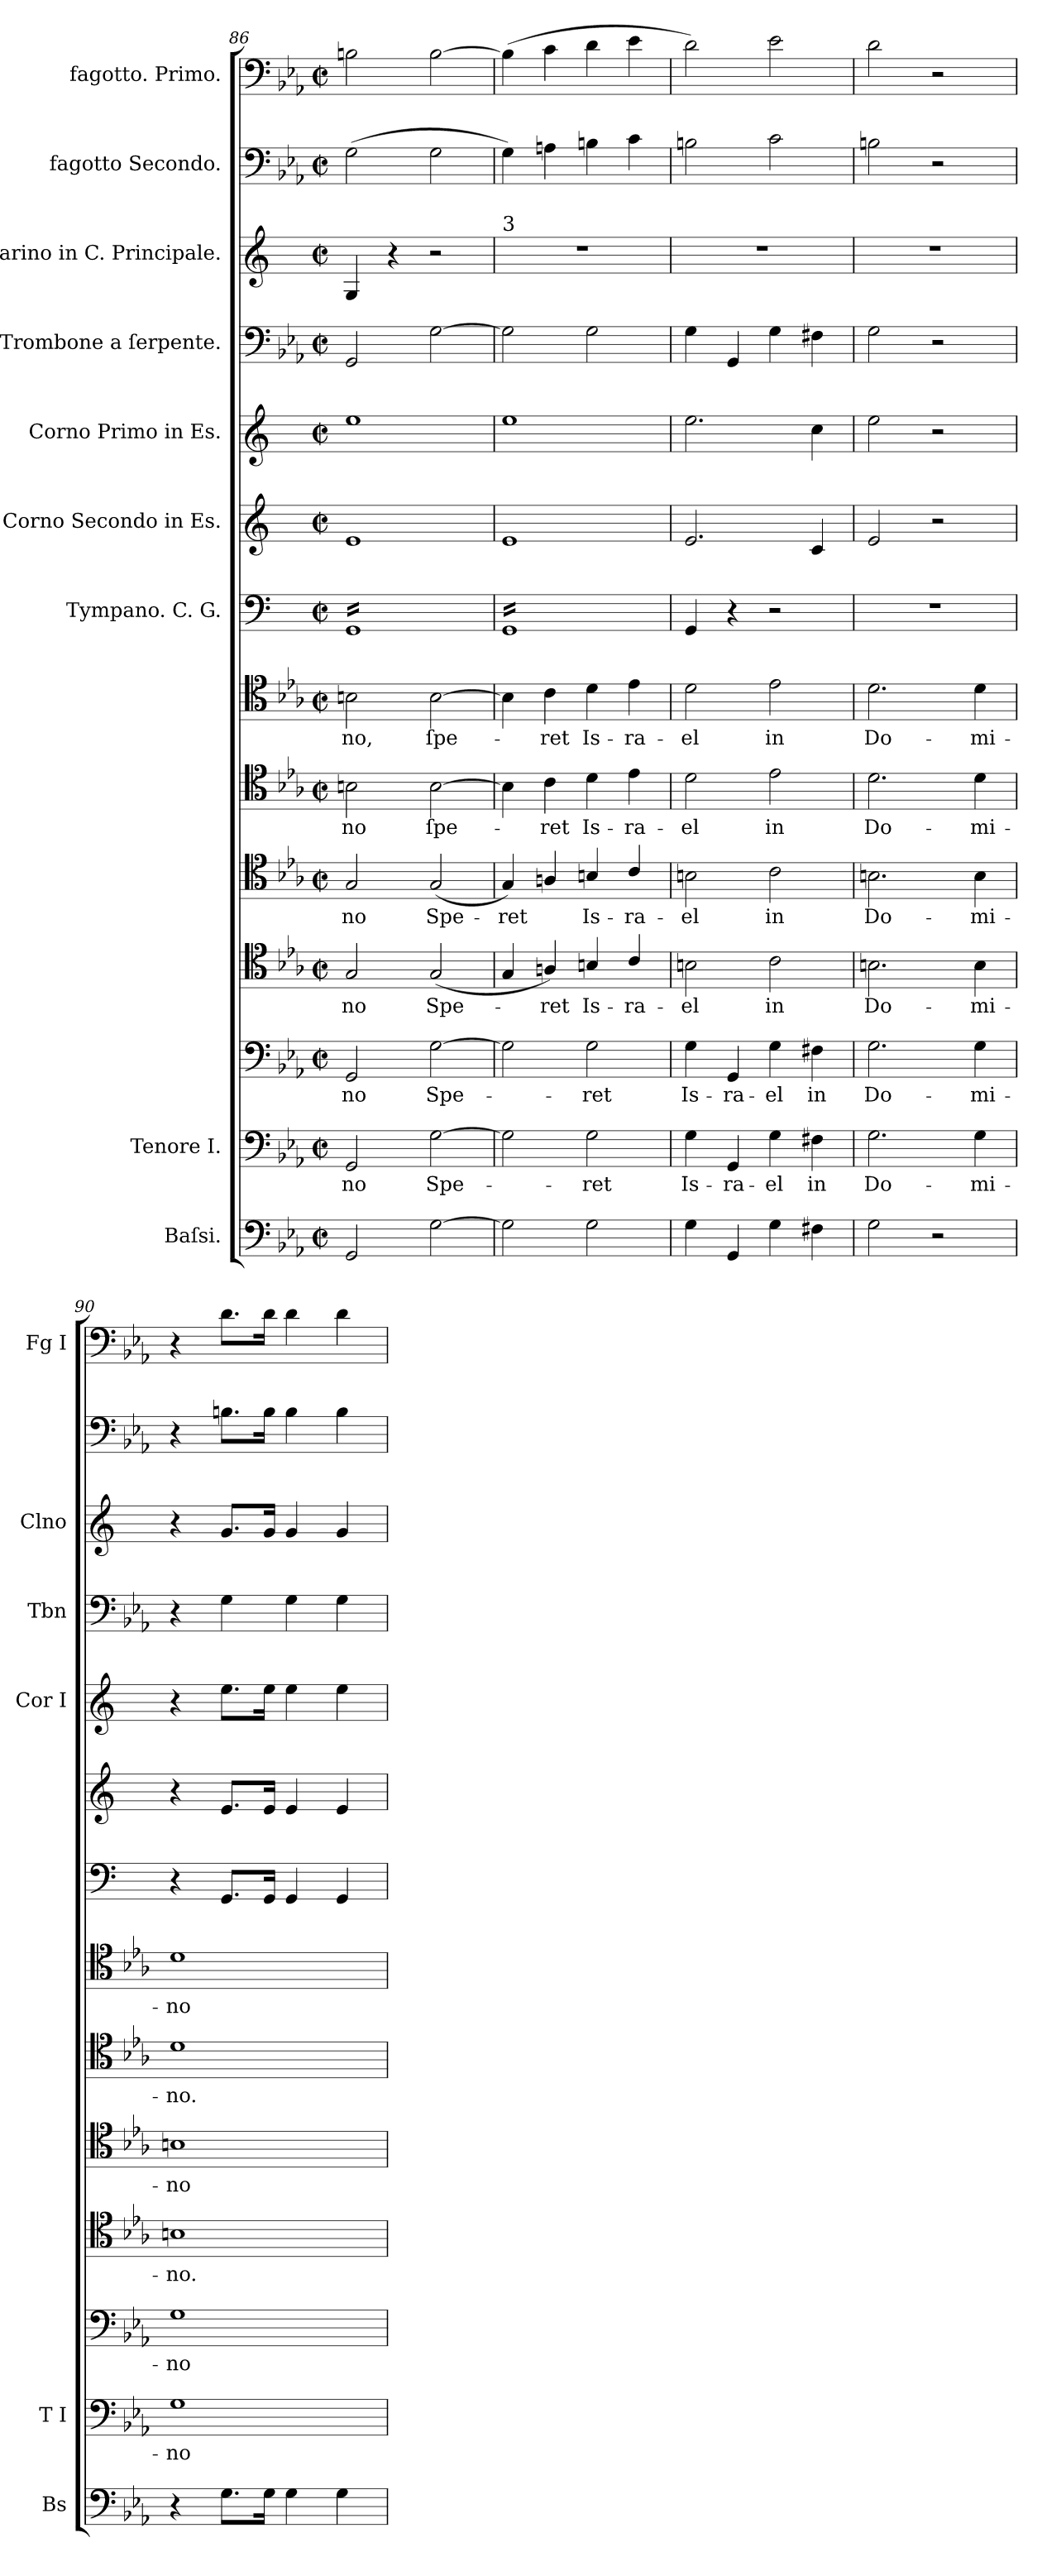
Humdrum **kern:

**kern	**kern	**text	**kern	**text	**kern	**text	**kern	**text	**kern	**text	**kern	**text	**kern	**kern	**kern	**kern	**kern	**kern	**kern
*part9	*part8	*part8	*part8	*part8	*part8	*part8	*part8	*part8	*part8	*part8	*part8	*part8	*part7	*part6	*part5	*part4	*part3	*part2	*part1
*staff14	*staff13	*staff13	*staff12	*staff12	*staff11	*staff11	*staff10	*staff10	*staff9	*staff9	*staff8	*staff8	*staff7	*staff6	*staff5	*staff4	*staff3	*staff2	*staff1
*I"Baſsi.	*I"Tenore I.	*	*	*	*	*	*	*	*	*	*	*	*I"Tympano. C. G.	*I"Corno Secondo in Es.	*I"Corno Primo in Es.	*I"Trombone a ſerpente.	*I"Clarino in C. Principale.	*I"fagotto Secondo.	*I"fagotto. Primo.
*I'Bs	*I'T I	*	*	*	*	*	*	*	*	*	*	*	*	*	*I'Cor I	*I'Tbn	*I'Clno	*	*I'Fg I
*clefF4	*clefF4	*	*clefF4	*	*clefC4	*	*clefC4	*	*clefC4	*	*clefC4	*	*clefF4	*clefG2	*clefG2	*clefF4	*clefG2	*clefF4	*clefF4
*	*	*	*	*	*	*	*	*	*	*	*	*	*	*ITrd5c9	*ITrd5c9	*	*	*	*
*k[b-e-a-]	*k[b-e-a-]	*	*k[b-e-a-]	*	*k[b-e-a-]	*	*k[b-e-a-]	*	*k[b-e-a-]	*	*k[b-e-a-]	*	*k[]	*k[b-e-a-]	*k[b-e-a-]	*k[b-e-a-]	*k[]	*k[b-e-a-]	*k[b-e-a-]
*c:	*c:	*	*c:	*	*c:	*	*c:	*	*c:	*	*c:	*	*	*c:	*c:	*c:	*	*c:	*c:
*M2/2	*M2/2	*	*M2/2	*	*M2/2	*	*M2/2	*	*M2/2	*	*M2/2	*	*M2/2	*M2/2	*M2/2	*M2/2	*M2/2	*M2/2	*M2/2
*met(c|)	*met(c|)	*	*met(c|)	*	*met(c|)	*	*met(c|)	*	*met(c|)	*	*met(c|)	*	*met(c|)	*met(c|)	*met(c|)	*met(c|)	*met(c|)	*met(c|)	*met(c|)
=86	=86	=86	=86	=86	=86	=86	=86	=86	=86	=86	=86	=86	=86	=86	=86	=86	=86	=86	=86
*	*	*	*	*	*	*	*	*	*	*	*	*	*tremolo	*	*	*	*	*	*
2GG/	2GG/	-no	2GG/	-no	2G/	-no	2G/	-no	2Bn\	-no	2Bn\	-no,	16GG/LL	1G/	1g/	2GG/	4G/	(>2G\	2Bn\
.	.	.	.	.	.	.	.	.	.	.	.	.	16GG/	.	.	.	.	.	.
.	.	.	.	.	.	.	.	.	.	.	.	.	16GG/	.	.	.	.	.	.
.	.	.	.	.	.	.	.	.	.	.	.	.	16GG/	.	.	.	.	.	.
.	.	.	.	.	.	.	.	.	.	.	.	.	16GG/	.	.	.	4r	.	.
.	.	.	.	.	.	.	.	.	.	.	.	.	16GG/	.	.	.	.	.	.
.	.	.	.	.	.	.	.	.	.	.	.	.	16GG/	.	.	.	.	.	.
.	.	.	.	.	.	.	.	.	.	.	.	.	16GG/	.	.	.	.	.	.
[2G\	[2G\	Spe-	[2G\	Spe-	(<2G/	Spe-	(<2G/	Spe-	[2B\	ſpe-	[2B\	ſpe-	16GG/	.	.	[2G\	2r	2G\	[2B\
.	.	.	.	.	.	.	.	.	.	.	.	.	16GG/	.	.	.	.	.	.
.	.	.	.	.	.	.	.	.	.	.	.	.	16GG/	.	.	.	.	.	.
.	.	.	.	.	.	.	.	.	.	.	.	.	16GG/	.	.	.	.	.	.
.	.	.	.	.	.	.	.	.	.	.	.	.	16GG/	.	.	.	.	.	.
.	.	.	.	.	.	.	.	.	.	.	.	.	16GG/	.	.	.	.	.	.
.	.	.	.	.	.	.	.	.	.	.	.	.	16GG/	.	.	.	.	.	.
.	.	.	.	.	.	.	.	.	.	.	.	.	16GG/JJ	.	.	.	.	.	.
=87	=87	=87	=87	=87	=87	=87	=87	=87	=87	=87	=87	=87	=87	=87	=87	=87	=87	=87	=87
!	!	!	!	!	!	!	!	!	!	!	!	!	!	!	!	!	!LO:TX:a:t=3	!	!
2G\]	2G\]	.	2G\]	.	4G/	.	4G/)	-ret	4B\]	.	4B\]	.	16GG/LL	1G/	1g/	2G\]	1r	4G\)	(>4Bn\]
.	.	.	.	.	.	.	.	.	.	.	.	.	16GG/	.	.	.	.	.	.
.	.	.	.	.	.	.	.	.	.	.	.	.	16GG/	.	.	.	.	.	.
.	.	.	.	.	.	.	.	.	.	.	.	.	16GG/	.	.	.	.	.	.
.	.	.	.	.	4An/)	-ret	4An/	.	4c\	-ret	4c\	-ret	16GG/	.	.	.	.	4An\	4c\
.	.	.	.	.	.	.	.	.	.	.	.	.	16GG/	.	.	.	.	.	.
.	.	.	.	.	.	.	.	.	.	.	.	.	16GG/	.	.	.	.	.	.
.	.	.	.	.	.	.	.	.	.	.	.	.	16GG/	.	.	.	.	.	.
2G\	2G\	-ret	2G\	-ret	4Bn/	Is-	4Bn/	Is-	4d\	Is-	4d\	Is-	16GG/	.	.	2G\	.	4Bn\	4d\
.	.	.	.	.	.	.	.	.	.	.	.	.	16GG/	.	.	.	.	.	.
.	.	.	.	.	.	.	.	.	.	.	.	.	16GG/	.	.	.	.	.	.
.	.	.	.	.	.	.	.	.	.	.	.	.	16GG/	.	.	.	.	.	.
.	.	.	.	.	4c/	-ra-	4c/	-ra-	4e-\	-ra-	4e-\	-ra-	16GG/	.	.	.	.	4c\	4e-\
.	.	.	.	.	.	.	.	.	.	.	.	.	16GG/	.	.	.	.	.	.
.	.	.	.	.	.	.	.	.	.	.	.	.	16GG/	.	.	.	.	.	.
.	.	.	.	.	.	.	.	.	.	.	.	.	16GG/JJ	.	.	.	.	.	.
*	*	*	*	*	*	*	*	*	*	*	*	*	*Xtremolo	*	*	*	*	*	*
=88	=88	=88	=88	=88	=88	=88	=88	=88	=88	=88	=88	=88	=88	=88	=88	=88	=88	=88	=88
4G\	4G\	Is-	4G\	Is-	2Bn\	-el	2Bn\	-el	2d\	-el	2d\	-el	4GG/	2.G/	2.g\	4G\	1r	2Bn\	2d\)
4GG/	4GG/	-ra-	4GG/	-ra-	.	.	.	.	.	.	.	.	4r	.	.	4GG/	.	.	.
4G\	4G\	-el	4G\	-el	2c\	in	2c\	in	2e-\	in	2e-\	in	2r	.	.	4G\	.	2c\	2e-\
4F#X\	4F#X\	in	4F#X\	in	.	.	.	.	.	.	.	.	.	4E-	4e-\	4F#X\	.	.	.
=89	=89	=89	=89	=89	=89	=89	=89	=89	=89	=89	=89	=89	=89	=89	=89	=89	=89	=89	=89
2G\	2.G\	Do-	2.G\	Do-	2.Bn\	Do-	2.Bn\	Do-	2.d\	Do-	2.d\	Do-	1r	2G/	2g\	2G\	1r	2Bn\	2d\
2r	.	.	.	.	.	.	.	.	.	.	.	.	.	2r	2r	2r	.	2r	2r
.	4G\	-mi-	4G\	-mi-	4B\	-mi-	4B\	-mi-	4d\	-mi-	4d\	-mi-	.	.	.	.	.	.	.
=90	=90	=90	=90	=90	=90	=90	=90	=90	=90	=90	=90	=90	=90	=90	=90	=90	=90	=90	=90
4r	1G\	-no	1G\	-no	1Bn\	-no.	1Bn\	-no	1d\	-no.	1d\	-no	4r	4r	4r	4r	4r	4r	4r
8.G\L	.	.	.	.	.	.	.	.	.	.	.	.	8.GG/L	8.G/L	8.g\L	4G\	8.g/L	8.Bn\L	8.d\L
16G\Jk	.	.	.	.	.	.	.	.	.	.	.	.	16GG/Jk	16G/Jk	16g\Jk	.	16g/Jk	16B\Jk	16d\Jk
4G\	.	.	.	.	.	.	.	.	.	.	.	.	4GG/	4G/	4g\	4G\	4g/	4B\	4d\
4G\	.	.	.	.	.	.	.	.	.	.	.	.	4GG/	4G/	4g\	4G\	4g/	4B\	4d\
=	=	=	=	=	=	=	=	=	=	=	=	=	=	=	=	=	=	=	=
*-	*-	*-	*-	*-	*-	*-	*-	*-	*-	*-	*-	*-	*-	*-	*-	*-	*-	*-	*-
